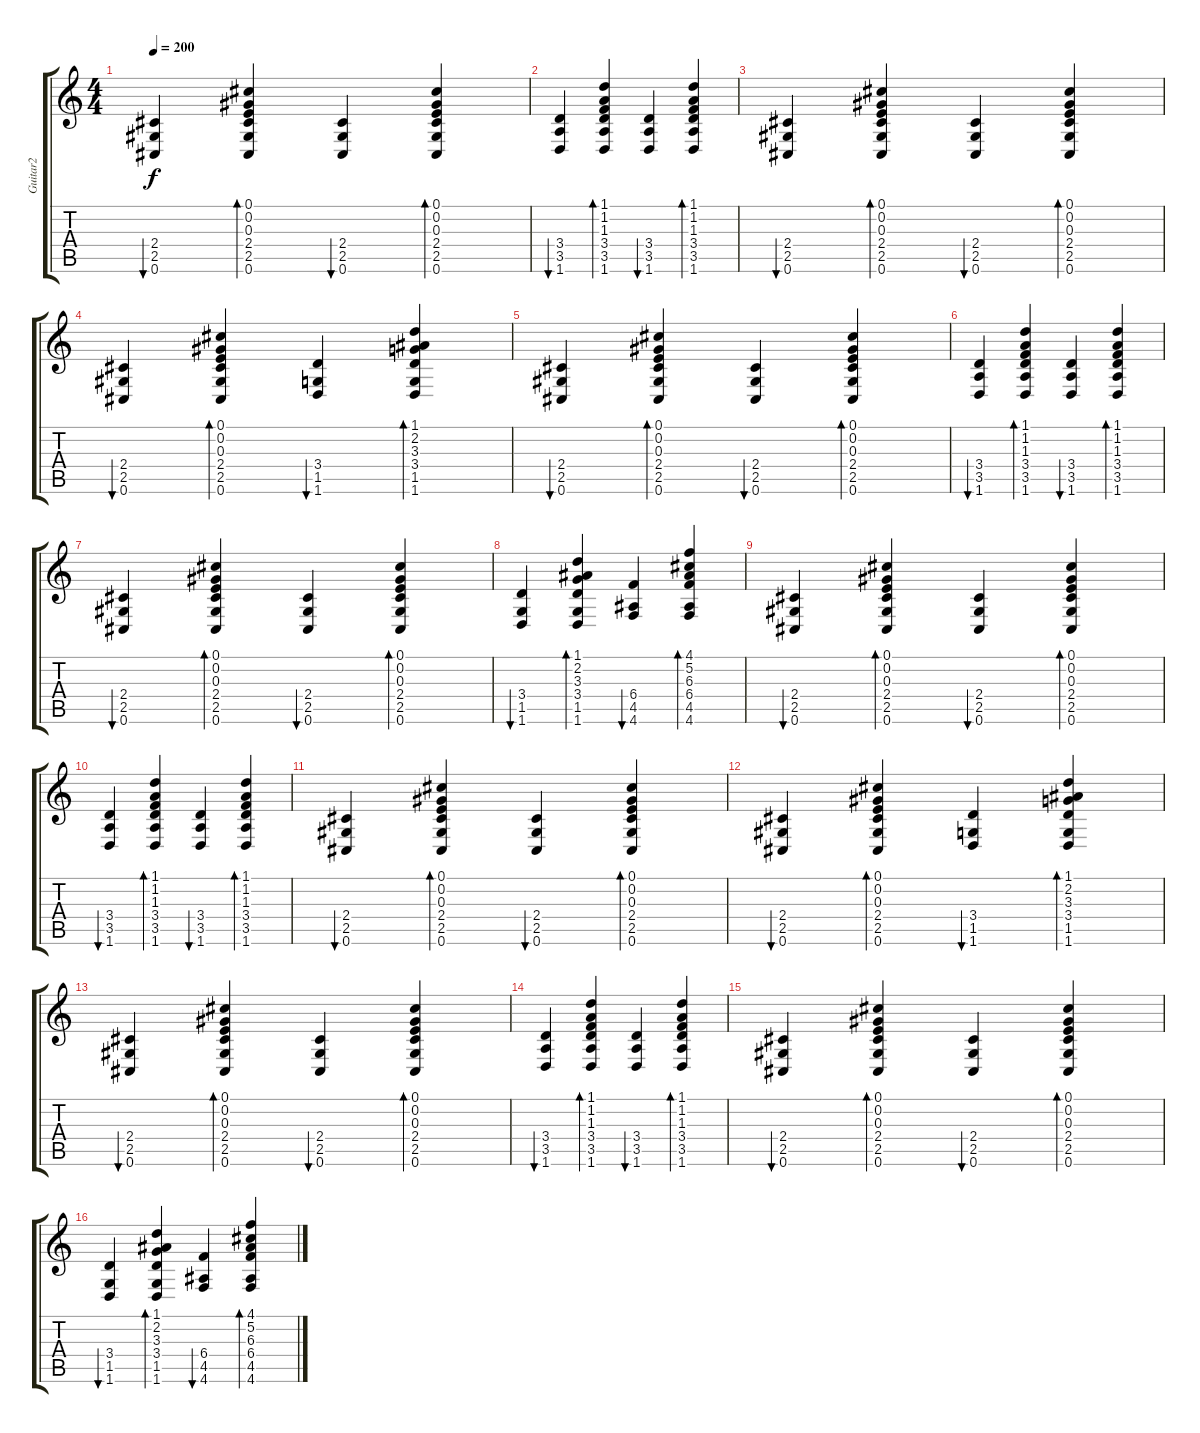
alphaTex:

\track ("Guitar2" "Guitar2") {instrument distortionguitar}
\staff {score tabs}
\tuning (Db4 Ab3 E3 B2 Gb2 Db2) {hide}
\ts (4 4)
\tempo 200
\clef g2
\ks c
(2.4 2.5 0.6).4{bu 240 dy f} (0.1 0.2 0.3 2.4 2.5 0.6).4{bd 240} (2.4 2.5 0.6).4{bu 240} (0.1 0.2 0.3 2.4 2.5 0.6).4{bd 240} |
(3.4 3.5 1.6).4{bu 240} (1.1 1.2 1.3 3.4 3.5 1.6).4{bd 240} (3.4 3.5 1.6).4{bu 240} (1.1 1.2 1.3 3.4 3.5 1.6).4{bd 240} |
(2.4 2.5 0.6).4{bu 240} (0.1 0.2 0.3 2.4 2.5 0.6).4{bd 240} (2.4 2.5 0.6).4{bu 240} (0.1 0.2 0.3 2.4 2.5 0.6).4{bd 240} |
(2.4 2.5 0.6).4{bu 240} (0.1 0.2 0.3 2.4 2.5 0.6).4{bd 240} (3.4 1.5 1.6).4{bu 240} (1.1 2.2 3.3 3.4 1.5 1.6).4{bd 240} |
(2.4 2.5 0.6).4{bu 240} (0.1 0.2 0.3 2.4 2.5 0.6).4{bd 240} (2.4 2.5 0.6).4{bu 240} (0.1 0.2 0.3 2.4 2.5 0.6).4{bd 240} |
(3.4 3.5 1.6).4{bu 240} (1.1 1.2 1.3 3.4 3.5 1.6).4{bd 240} (3.4 3.5 1.6).4{bu 240} (1.1 1.2 1.3 3.4 3.5 1.6).4{bd 240} |
(2.4 2.5 0.6).4{bu 240} (0.1 0.2 0.3 2.4 2.5 0.6).4{bd 240} (2.4 2.5 0.6).4{bu 240} (0.1 0.2 0.3 2.4 2.5 0.6).4{bd 240} |
(3.4 1.5 1.6).4{bu 240} (1.1 2.2 3.3 3.4 1.5 1.6).4{bd 240} (6.4 4.5 4.6).4{bu 240} (4.1 5.2 6.3 6.4 4.5 4.6).4{bd 240} |
(2.4 2.5 0.6).4{bu 240} (0.1 0.2 0.3 2.4 2.5 0.6).4{bd 240} (2.4 2.5 0.6).4{bu 240} (0.1 0.2 0.3 2.4 2.5 0.6).4{bd 240} |
(3.4 3.5 1.6).4{bu 240} (1.1 1.2 1.3 3.4 3.5 1.6).4{bd 240} (3.4 3.5 1.6).4{bu 240} (1.1 1.2 1.3 3.4 3.5 1.6).4{bd 240} |
(2.4 2.5 0.6).4{bu 240} (0.1 0.2 0.3 2.4 2.5 0.6).4{bd 240} (2.4 2.5 0.6).4{bu 240} (0.1 0.2 0.3 2.4 2.5 0.6).4{bd 240} |
(2.4 2.5 0.6).4{bu 240} (0.1 0.2 0.3 2.4 2.5 0.6).4{bd 240} (3.4 1.5 1.6).4{bu 240} (1.1 2.2 3.3 3.4 1.5 1.6).4{bd 240} |
(2.4 2.5 0.6).4{bu 240} (0.1 0.2 0.3 2.4 2.5 0.6).4{bd 240} (2.4 2.5 0.6).4{bu 240} (0.1 0.2 0.3 2.4 2.5 0.6).4{bd 240} |
(3.4 3.5 1.6).4{bu 240} (1.1 1.2 1.3 3.4 3.5 1.6).4{bd 240} (3.4 3.5 1.6).4{bu 240} (1.1 1.2 1.3 3.4 3.5 1.6).4{bd 240} |
(2.4 2.5 0.6).4{bu 240} (0.1 0.2 0.3 2.4 2.5 0.6).4{bd 240} (2.4 2.5 0.6).4{bu 240} (0.1 0.2 0.3 2.4 2.5 0.6).4{bd 240} |
(3.4 1.5 1.6).4{bu 240} (1.1 2.2 3.3 3.4 1.5 1.6).4{bd 240} (6.4 4.5 4.6).4{bu 240} (4.1 5.2 6.3 6.4 4.5 4.6).4{bd 240}
